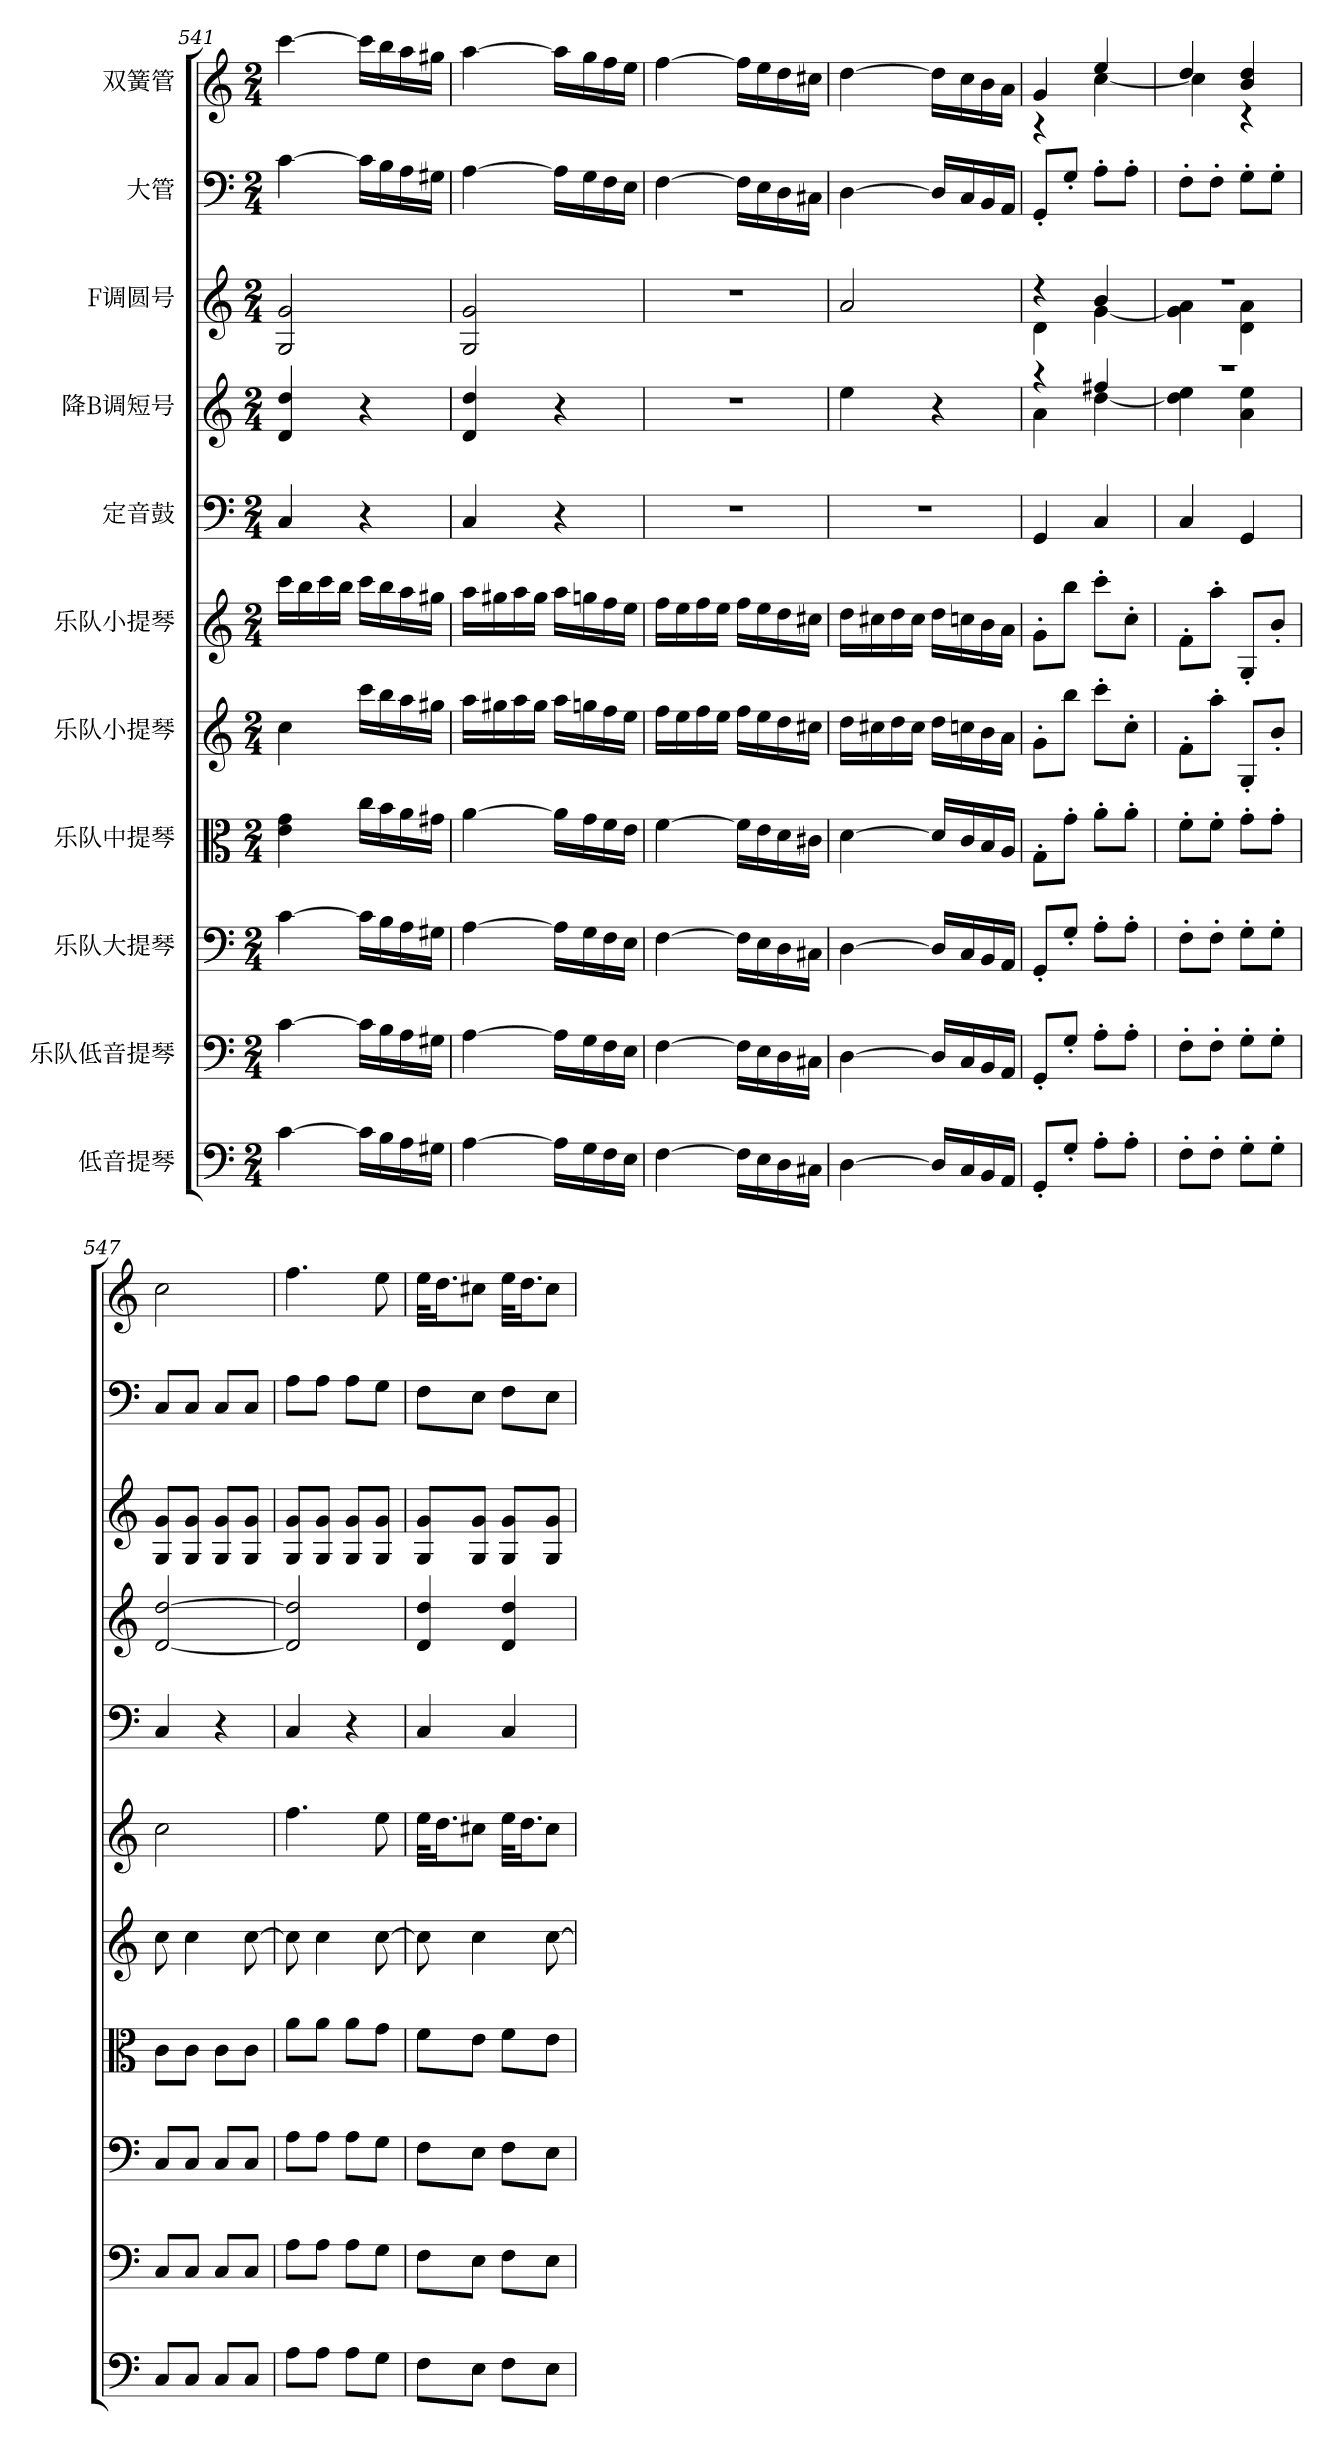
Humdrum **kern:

**kern	**kern	**kern	**kern	**kern	**kern	**kern	**kern	**kern	**kern	**kern
*part11	*part10	*part9	*part8	*part7	*part6	*part5	*part4	*part3	*part2	*part1
*staff11	*staff10	*staff9	*staff8	*staff7	*staff6	*staff5	*staff4	*staff3	*staff2	*staff1
*I"低音提琴	*I"乐队低音提琴	*I"乐队大提琴	*I"乐队中提琴	*I"乐队小提琴	*I"乐队小提琴	*I"定音鼓	*I"降B调短号	*I"F调圆号	*I"大管	*I"双簧管
*clefF4	*clefF4	*clefF4	*clefC3	*clefG2	*clefG2	*clefF4	*clefG2	*clefG2	*clefF4	*clefG2
*ITrd7c12	*ITrd7c12	*	*	*	*	*	*ITrd1c2	*ITrd4c7	*	*
*k[]	*k[]	*k[]	*k[]	*k[]	*k[]	*k[]	*k[b-e-]	*k[b-]	*k[]	*k[]
*M2/4	*M2/4	*M2/4	*M2/4	*M2/4	*M2/4	*M2/4	*M2/4	*M2/4	*M2/4	*M2/4
=541	=541	=541	=541	=541	=541	=541	=541	=541	=541	=541
[4C\	[4C\	[4c\	4e\ 4g\	4cc\	16ccc\LL	4C/	4c/ 4cc/	2C/ 2c/	[4c\	[4ccc\
.	.	.	.	.	16bb\	.	.	.	.	.
.	.	.	.	.	16ccc\	.	.	.	.	.
.	.	.	.	.	16bb\JJ	.	.	.	.	.
16C\LL]	16C\LL]	16c\LL]	16cc\LL	16ccc\LL	16ccc\LL	4r	4r	.	16c\LL]	16ccc\LL]
16BB\	16BB\	16B\	16b\	16bb\	16bb\	.	.	.	16B\	16bb\
16AA\	16AA\	16A\	16a\	16aa\	16aa\	.	.	.	16A\	16aa\
16GG#X\JJ	16GG#X\JJ	16G#X\JJ	16g#X\JJ	16gg#X\JJ	16gg#X\JJ	.	.	.	16G#X\JJ	16gg#X\JJ
=542	=542	=542	=542	=542	=542	=542	=542	=542	=542	=542
[4AA\	[4AA\	[4A\	[4a\	16aa\LL	16aa\LL	4C/	4c/ 4cc/	2C/ 2c/	[4A\	[4aa\
.	.	.	.	16gg#X\	16gg#X\	.	.	.	.	.
.	.	.	.	16aa\	16aa\	.	.	.	.	.
.	.	.	.	16gg#\JJ	16gg#\JJ	.	.	.	.	.
16AA\LL]	16AA\LL]	16A\LL]	16a\LL]	16aa\LL	16aa\LL	4r	4r	.	16A\LL]	16aa\LL]
16GG\	16GG\	16G\	16g\	16ggn\	16ggn\	.	.	.	16G\	16gg\
16FF\	16FF\	16F\	16f\	16ff\	16ff\	.	.	.	16F\	16ff\
16EE\JJ	16EE\JJ	16E\JJ	16e\JJ	16ee\JJ	16ee\JJ	.	.	.	16E\JJ	16ee\JJ
=543	=543	=543	=543	=543	=543	=543	=543	=543	=543	=543
[4FF\	[4FF\	[4F\	[4f\	16ff\LL	16ff\LL	2r	2r	2r	[4F\	[4ff\
.	.	.	.	16ee\	16ee\	.	.	.	.	.
.	.	.	.	16ff\	16ff\	.	.	.	.	.
.	.	.	.	16ee\JJ	16ee\JJ	.	.	.	.	.
16FF\LL]	16FF\LL]	16F\LL]	16f\LL]	16ff\LL	16ff\LL	.	.	.	16F\LL]	16ff\LL]
16EE\	16EE\	16E\	16e\	16ee\	16ee\	.	.	.	16E\	16ee\
16DD\	16DD\	16D\	16d\	16dd\	16dd\	.	.	.	16D\	16dd\
16CC#X\JJ	16CC#X\JJ	16C#X\JJ	16c#X\JJ	16cc#X\JJ	16cc#X\JJ	.	.	.	16C#X\JJ	16cc#X\JJ
!!LO:PB:g=z
=544	=544	=544	=544	=544	=544	=544	=544	=544	=544	=544
[4DD\	[4DD\	[4D\	[4d\	16dd\LL	16dd\LL	2r	4dd\	2d/	[4D\	[4dd\
.	.	.	.	16cc#X\	16cc#X\	.	.	.	.	.
.	.	.	.	16dd\	16dd\	.	.	.	.	.
.	.	.	.	16cc#\JJ	16cc#\JJ	.	.	.	.	.
16DD/LL]	16DD/LL]	16D/LL]	16d/LL]	16dd\LL	16dd\LL	.	4r	.	16D/LL]	16dd\LL]
16CC/	16CC/	16C/	16c/	16ccn\	16ccn\	.	.	.	16C/	16cc\
16BBB/	16BBB/	16BB/	16B/	16b\	16b\	.	.	.	16BB/	16b\
16AAA/JJ	16AAA/JJ	16AA/JJ	16A/JJ	16a\JJ	16a\JJ	.	.	.	16AA/JJ	16a\JJ
=545	=545	=545	=545	=545	=545	=545	=545	=545	=545	=545
*	*	*	*	*	*	*	*^	*^	*	*^
8GGG'/L	8GGG'/L	8GG'/L	8G'\L	8g'\L	8g'\L	4GG/	4r	4g\	4r	4G\	8GG'/L	4g/	4r
8GG'/J	8GG'/J	8G'/J	8g'\J	8bb\J	8bb\J	.	.	.	.	.	8G'/J	.	.
8AA'\L	8AA'\L	8A'\L	8a'\L	8ccc'\L	8ccc'\L	4C/	4een/	[4cc\	4e/	[4c\	8A'\L	4ee/	[4cc\
8AA'\J	8AA'\J	8A'\J	8a'\J	8cc'\J	8cc'\J	.	.	.	.	.	8A'\J	.	.
=546	=546	=546	=546	=546	=546	=546	=546	=546	=546	=546	=546	=546	=546
8FF'\L	8FF'\L	8F'\L	8f'\L	8f'\L	8f'\L	4C/	2r	4cc\] 4dd\	2r	4c\] 4d\	8F'\L	4dd/	4cc\]
8FF'\J	8FF'\J	8F'\J	8f'\J	8aa'\J	8aa'\J	.	.	.	.	.	8F'\J	.	.
8GG'\L	8GG'\L	8G'\L	8g'\L	8G'/L	8G'/L	4GG/	.	4g\ 4dd\	.	4G\ 4d\	8G'\L	4b/ 4dd/	4r
8GG'\J	8GG'\J	8G'\J	8g'\J	8b'/J	8b'/J	.	.	.	.	.	8G'\J	.	.
*	*	*	*	*	*	*	*v	*v	*	*	*	*v	*v
*	*	*	*	*	*	*	*	*v	*v	*	*
=547	=547	=547	=547	=547	=547	=547	=547	=547	=547	=547
8CC/L	8CC/L	8C/L	8c\L	8cc\	2cc\	4C/	[2c/ [2cc/	8C/ 8c/L	8C/L	2cc\
8CC/J	8CC/J	8C/J	8c\J	4cc\	.	.	.	8C/ 8c/J	8C/J	.
8CC/L	8CC/L	8C/L	8c\L	.	.	4r	.	8C/ 8c/L	8C/L	.
8CC/J	8CC/J	8C/J	8c\J	[8cc\	.	.	.	8C/ 8c/J	8C/J	.
=548	=548	=548	=548	=548	=548	=548	=548	=548	=548	=548
8AA\L	8AA\L	8A\L	8a\L	8cc\]	4.ff\	4C/	2c/] 2cc/]	8C/ 8c/L	8A\L	4.ff\
8AA\J	8AA\J	8A\J	8a\J	4cc\	.	.	.	8C/ 8c/J	8A\J	.
8AA\L	8AA\L	8A\L	8a\L	.	.	4r	.	8C/ 8c/L	8A\L	.
8GG\J	8GG\J	8G\J	8g\J	[8cc\	8ee\	.	.	8C/ 8c/J	8G\J	8ee\
=549	=549	=549	=549	=549	=549	=549	=549	=549	=549	=549
8FF\L	8FF\L	8F\L	8f\L	8cc\]	32ee\KLL	4C/	4c/ 4cc/	8C/ 8c/L	8F\L	32ee\KLL
.	.	.	.	.	16.dd\J	.	.	.	.	16.dd\J
8EE\J	8EE\J	8E\J	8e\J	4cc\	8cc#X\J	.	.	8C/ 8c/J	8E\J	8cc#X\J
8FF\L	8FF\L	8F\L	8f\L	.	32ee\KLL	4C/	4c/ 4cc/	8C/ 8c/L	8F\L	32ee\KLL
.	.	.	.	.	16.dd\J	.	.	.	.	16.dd\J
8EE\J	8EE\J	8E\J	8e\J	[8cc\	8cc#\J	.	.	8C/ 8c/J	8E\J	8cc#\J
=	=	=	=	=	=	=	=	=	=	=
*-	*-	*-	*-	*-	*-	*-	*-	*-	*-	*-
